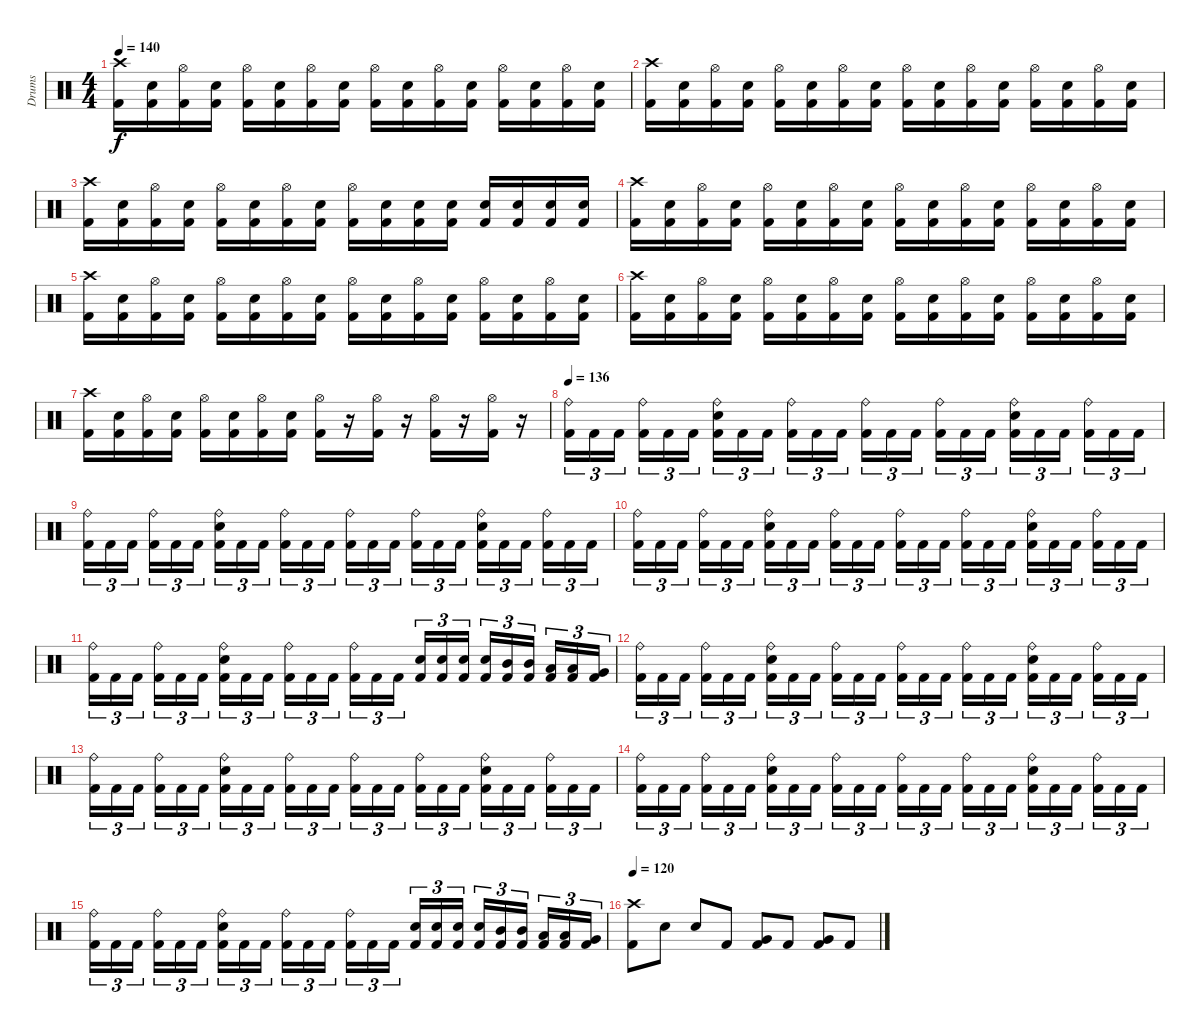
\track ("Drums" "Drums") {instrument percussion}
\staff {score}
\articulation defaults
\ts (4 4)
\tempo 140
\clef neutral
\ks c
("Crash high (hit)" "Kick (hit) 2").16{dy f} ("Electric Snare (hit)" "Kick (hit) 2").16 ("Hi-Hat (open)" "Kick (hit) 2").16 ("Electric Snare (hit)" "Kick (hit) 2").16 ("Hi-Hat (open)" "Kick (hit) 2").16 ("Electric Snare (hit)" "Kick (hit) 2").16 ("Hi-Hat (open)" "Kick (hit) 2").16 ("Electric Snare (hit)" "Kick (hit) 2").16 ("Hi-Hat (open)" "Kick (hit) 2").16 ("Electric Snare (hit)" "Kick (hit) 2").16 ("Hi-Hat (open)" "Kick (hit) 2").16 ("Electric Snare (hit)" "Kick (hit) 2").16 ("Hi-Hat (open)" "Kick (hit) 2").16 ("Electric Snare (hit)" "Kick (hit) 2").16 ("Hi-Hat (open)" "Kick (hit) 2").16 ("Electric Snare (hit)" "Kick (hit) 2").16 |
("Crash high (hit)" "Kick (hit) 2").16 ("Electric Snare (hit)" "Kick (hit) 2").16 ("Hi-Hat (open)" "Kick (hit) 2").16 ("Electric Snare (hit)" "Kick (hit) 2").16 ("Hi-Hat (open)" "Kick (hit) 2").16 ("Electric Snare (hit)" "Kick (hit) 2").16 ("Hi-Hat (open)" "Kick (hit) 2").16 ("Electric Snare (hit)" "Kick (hit) 2").16 ("Hi-Hat (open)" "Kick (hit) 2").16 ("Electric Snare (hit)" "Kick (hit) 2").16 ("Hi-Hat (open)" "Kick (hit) 2").16 ("Electric Snare (hit)" "Kick (hit) 2").16 ("Hi-Hat (open)" "Kick (hit) 2").16 ("Electric Snare (hit)" "Kick (hit) 2").16 ("Hi-Hat (open)" "Kick (hit) 2").16 ("Electric Snare (hit)" "Kick (hit) 2").16 |
("Crash high (hit)" "Kick (hit) 2").16 ("Electric Snare (hit)" "Kick (hit) 2").16 ("Hi-Hat (open)" "Kick (hit) 2").16 ("Electric Snare (hit)" "Kick (hit) 2").16 ("Hi-Hat (open)" "Kick (hit) 2").16 ("Electric Snare (hit)" "Kick (hit) 2").16 ("Hi-Hat (open)" "Kick (hit) 2").16 ("Electric Snare (hit)" "Kick (hit) 2").16 ("Hi-Hat (open)" "Kick (hit) 2").16 ("Electric Snare (hit)" "Kick (hit) 2").16 ("Electric Snare (hit)" "Kick (hit) 2").16 ("Electric Snare (hit)" "Kick (hit) 2").16 ("Electric Snare (hit)" "Kick (hit) 2").16 ("Electric Snare (hit)" "Kick (hit) 2").16 ("Electric Snare (hit)" "Kick (hit) 2").16 ("Electric Snare (hit)" "Kick (hit) 2").16 |
("Crash high (hit)" "Kick (hit) 2").16 ("Electric Snare (hit)" "Kick (hit) 2").16 ("Hi-Hat (open)" "Kick (hit) 2").16 ("Electric Snare (hit)" "Kick (hit) 2").16 ("Hi-Hat (open)" "Kick (hit) 2").16 ("Electric Snare (hit)" "Kick (hit) 2").16 ("Hi-Hat (open)" "Kick (hit) 2").16 ("Electric Snare (hit)" "Kick (hit) 2").16 ("Hi-Hat (open)" "Kick (hit) 2").16 ("Electric Snare (hit)" "Kick (hit) 2").16 ("Hi-Hat (open)" "Kick (hit) 2").16 ("Electric Snare (hit)" "Kick (hit) 2").16 ("Hi-Hat (open)" "Kick (hit) 2").16 ("Electric Snare (hit)" "Kick (hit) 2").16 ("Hi-Hat (open)" "Kick (hit) 2").16 ("Electric Snare (hit)" "Kick (hit) 2").16 |
("Crash high (hit)" "Kick (hit) 2").16 ("Electric Snare (hit)" "Kick (hit) 2").16 ("Hi-Hat (open)" "Kick (hit) 2").16 ("Electric Snare (hit)" "Kick (hit) 2").16 ("Hi-Hat (open)" "Kick (hit) 2").16 ("Electric Snare (hit)" "Kick (hit) 2").16 ("Hi-Hat (open)" "Kick (hit) 2").16 ("Electric Snare (hit)" "Kick (hit) 2").16 ("Hi-Hat (open)" "Kick (hit) 2").16 ("Electric Snare (hit)" "Kick (hit) 2").16 ("Hi-Hat (open)" "Kick (hit) 2").16 ("Electric Snare (hit)" "Kick (hit) 2").16 ("Hi-Hat (open)" "Kick (hit) 2").16 ("Electric Snare (hit)" "Kick (hit) 2").16 ("Hi-Hat (open)" "Kick (hit) 2").16 ("Electric Snare (hit)" "Kick (hit) 2").16 |
("Crash high (hit)" "Kick (hit) 2").16 ("Electric Snare (hit)" "Kick (hit) 2").16 ("Hi-Hat (open)" "Kick (hit) 2").16 ("Electric Snare (hit)" "Kick (hit) 2").16 ("Hi-Hat (open)" "Kick (hit) 2").16 ("Electric Snare (hit)" "Kick (hit) 2").16 ("Hi-Hat (open)" "Kick (hit) 2").16 ("Electric Snare (hit)" "Kick (hit) 2").16 ("Hi-Hat (open)" "Kick (hit) 2").16 ("Electric Snare (hit)" "Kick (hit) 2").16 ("Hi-Hat (open)" "Kick (hit) 2").16 ("Electric Snare (hit)" "Kick (hit) 2").16 ("Hi-Hat (open)" "Kick (hit) 2").16 ("Electric Snare (hit)" "Kick (hit) 2").16 ("Hi-Hat (open)" "Kick (hit) 2").16 ("Electric Snare (hit)" "Kick (hit) 2").16 |
("Crash high (hit)" "Kick (hit) 2").16 ("Electric Snare (hit)" "Kick (hit) 2").16 ("Hi-Hat (open)" "Kick (hit) 2").16 ("Electric Snare (hit)" "Kick (hit) 2").16 ("Hi-Hat (open)" "Kick (hit) 2").16 ("Electric Snare (hit)" "Kick (hit) 2").16 ("Hi-Hat (open)" "Kick (hit) 2").16 ("Electric Snare (hit)" "Kick (hit) 2").16 ("Hi-Hat (open)" "Kick (hit) 2").16 r.16 ("Hi-Hat (open)" "Kick (hit) 2").16 r.16 ("Hi-Hat (open)" "Kick (hit) 2").16 r.16 ("Hi-Hat (open)" "Kick (hit) 2").16 r.16 |
\tempo 136
("Ride (bell)" "Kick (hit) 2").16{tu (3 2)} "Kick (hit) 2".16{tu (3 2)} "Kick (hit) 2".16{tu (3 2)} ("Ride (bell)" "Kick (hit) 2").16{tu (3 2)} "Kick (hit) 2".16{tu (3 2)} "Kick (hit) 2".16{tu (3 2)} ("Ride (bell)" "Electric Snare (hit)" "Kick (hit) 2").16{tu (3 2)} "Kick (hit) 2".16{tu (3 2)} "Kick (hit) 2".16{tu (3 2)} ("Ride (bell)" "Kick (hit) 2").16{tu (3 2)} "Kick (hit) 2".16{tu (3 2)} "Kick (hit) 2".16{tu (3 2)} ("Ride (bell)" "Kick (hit) 2").16{tu (3 2)} "Kick (hit) 2".16{tu (3 2)} "Kick (hit) 2".16{tu (3 2)} ("Ride (bell)" "Kick (hit) 2").16{tu (3 2)} "Kick (hit) 2".16{tu (3 2)} "Kick (hit) 2".16{tu (3 2)} ("Ride (bell)" "Electric Snare (hit)" "Kick (hit) 2").16{tu (3 2)} "Kick (hit) 2".16{tu (3 2)} "Kick (hit) 2".16{tu (3 2)} ("Ride (bell)" "Kick (hit) 2").16{tu (3 2)} "Kick (hit) 2".16{tu (3 2)} "Kick (hit) 2".16{tu (3 2)} |
("Ride (bell)" "Kick (hit) 2").16{tu (3 2)} "Kick (hit) 2".16{tu (3 2)} "Kick (hit) 2".16{tu (3 2)} ("Ride (bell)" "Kick (hit) 2").16{tu (3 2)} "Kick (hit) 2".16{tu (3 2)} "Kick (hit) 2".16{tu (3 2)} ("Ride (bell)" "Electric Snare (hit)" "Kick (hit) 2").16{tu (3 2)} "Kick (hit) 2".16{tu (3 2)} "Kick (hit) 2".16{tu (3 2)} ("Ride (bell)" "Kick (hit) 2").16{tu (3 2)} "Kick (hit) 2".16{tu (3 2)} "Kick (hit) 2".16{tu (3 2)} ("Ride (bell)" "Kick (hit) 2").16{tu (3 2)} "Kick (hit) 2".16{tu (3 2)} "Kick (hit) 2".16{tu (3 2)} ("Ride (bell)" "Kick (hit) 2").16{tu (3 2)} "Kick (hit) 2".16{tu (3 2)} "Kick (hit) 2".16{tu (3 2)} ("Ride (bell)" "Electric Snare (hit)" "Kick (hit) 2").16{tu (3 2)} "Kick (hit) 2".16{tu (3 2)} "Kick (hit) 2".16{tu (3 2)} ("Ride (bell)" "Kick (hit) 2").16{tu (3 2)} "Kick (hit) 2".16{tu (3 2)} "Kick (hit) 2".16{tu (3 2)} |
("Ride (bell)" "Kick (hit) 2").16{tu (3 2)} "Kick (hit) 2".16{tu (3 2)} "Kick (hit) 2".16{tu (3 2)} ("Ride (bell)" "Kick (hit) 2").16{tu (3 2)} "Kick (hit) 2".16{tu (3 2)} "Kick (hit) 2".16{tu (3 2)} ("Ride (bell)" "Electric Snare (hit)" "Kick (hit) 2").16{tu (3 2)} "Kick (hit) 2".16{tu (3 2)} "Kick (hit) 2".16{tu (3 2)} ("Ride (bell)" "Kick (hit) 2").16{tu (3 2)} "Kick (hit) 2".16{tu (3 2)} "Kick (hit) 2".16{tu (3 2)} ("Ride (bell)" "Kick (hit) 2").16{tu (3 2)} "Kick (hit) 2".16{tu (3 2)} "Kick (hit) 2".16{tu (3 2)} ("Ride (bell)" "Kick (hit) 2").16{tu (3 2)} "Kick (hit) 2".16{tu (3 2)} "Kick (hit) 2".16{tu (3 2)} ("Ride (bell)" "Electric Snare (hit)" "Kick (hit) 2").16{tu (3 2)} "Kick (hit) 2".16{tu (3 2)} "Kick (hit) 2".16{tu (3 2)} ("Ride (bell)" "Kick (hit) 2").16{tu (3 2)} "Kick (hit) 2".16{tu (3 2)} "Kick (hit) 2".16{tu (3 2)} |
("Ride (bell)" "Kick (hit) 2").16{tu (3 2)} "Kick (hit) 2".16{tu (3 2)} "Kick (hit) 2".16{tu (3 2)} ("Ride (bell)" "Kick (hit) 2").16{tu (3 2)} "Kick (hit) 2".16{tu (3 2)} "Kick (hit) 2".16{tu (3 2)} ("Ride (bell)" "Electric Snare (hit)" "Kick (hit) 2").16{tu (3 2)} "Kick (hit) 2".16{tu (3 2)} "Kick (hit) 2".16{tu (3 2)} ("Ride (bell)" "Kick (hit) 2").16{tu (3 2)} "Kick (hit) 2".16{tu (3 2)} "Kick (hit) 2".16{tu (3 2)} ("Ride (bell)" "Kick (hit) 2").16{tu (3 2)} "Kick (hit) 2".16{tu (3 2)} "Kick (hit) 2".16{tu (3 2)} ("Electric Snare (hit)" "Kick (hit) 2").16{tu (3 2)} ("Electric Snare (hit)" "Kick (hit) 2").16{tu (3 2)} ("Electric Snare (hit)" "Kick (hit) 2").16{tu (3 2)} ("Electric Snare (hit)" "Kick (hit) 2").16{tu (3 2)} ("Mid Tom (hit)" "Kick (hit) 2").16{tu (3 2)} ("Mid Tom (hit)" "Kick (hit) 2").16{tu (3 2)} ("Low Tom (hit)" "Kick (hit) 2").16{tu (3 2)} ("Low Tom (hit)" "Kick (hit) 2").16{tu (3 2)} ("Very Low Tom (hit)" "Kick (hit) 2").16{tu (3 2)} |
("Ride (bell)" "Kick (hit) 2").16{tu (3 2)} "Kick (hit) 2".16{tu (3 2)} "Kick (hit) 2".16{tu (3 2)} ("Ride (bell)" "Kick (hit) 2").16{tu (3 2)} "Kick (hit) 2".16{tu (3 2)} "Kick (hit) 2".16{tu (3 2)} ("Ride (bell)" "Electric Snare (hit)" "Kick (hit) 2").16{tu (3 2)} "Kick (hit) 2".16{tu (3 2)} "Kick (hit) 2".16{tu (3 2)} ("Ride (bell)" "Kick (hit) 2").16{tu (3 2)} "Kick (hit) 2".16{tu (3 2)} "Kick (hit) 2".16{tu (3 2)} ("Ride (bell)" "Kick (hit) 2").16{tu (3 2)} "Kick (hit) 2".16{tu (3 2)} "Kick (hit) 2".16{tu (3 2)} ("Ride (bell)" "Kick (hit) 2").16{tu (3 2)} "Kick (hit) 2".16{tu (3 2)} "Kick (hit) 2".16{tu (3 2)} ("Ride (bell)" "Electric Snare (hit)" "Kick (hit) 2").16{tu (3 2)} "Kick (hit) 2".16{tu (3 2)} "Kick (hit) 2".16{tu (3 2)} ("Ride (bell)" "Kick (hit) 2").16{tu (3 2)} "Kick (hit) 2".16{tu (3 2)} "Kick (hit) 2".16{tu (3 2)} |
("Ride (bell)" "Kick (hit) 2").16{tu (3 2)} "Kick (hit) 2".16{tu (3 2)} "Kick (hit) 2".16{tu (3 2)} ("Ride (bell)" "Kick (hit) 2").16{tu (3 2)} "Kick (hit) 2".16{tu (3 2)} "Kick (hit) 2".16{tu (3 2)} ("Ride (bell)" "Electric Snare (hit)" "Kick (hit) 2").16{tu (3 2)} "Kick (hit) 2".16{tu (3 2)} "Kick (hit) 2".16{tu (3 2)} ("Ride (bell)" "Kick (hit) 2").16{tu (3 2)} "Kick (hit) 2".16{tu (3 2)} "Kick (hit) 2".16{tu (3 2)} ("Ride (bell)" "Kick (hit) 2").16{tu (3 2)} "Kick (hit) 2".16{tu (3 2)} "Kick (hit) 2".16{tu (3 2)} ("Ride (bell)" "Kick (hit) 2").16{tu (3 2)} "Kick (hit) 2".16{tu (3 2)} "Kick (hit) 2".16{tu (3 2)} ("Ride (bell)" "Electric Snare (hit)" "Kick (hit) 2").16{tu (3 2)} "Kick (hit) 2".16{tu (3 2)} "Kick (hit) 2".16{tu (3 2)} ("Ride (bell)" "Kick (hit) 2").16{tu (3 2)} "Kick (hit) 2".16{tu (3 2)} "Kick (hit) 2".16{tu (3 2)} |
("Ride (bell)" "Kick (hit) 2").16{tu (3 2)} "Kick (hit) 2".16{tu (3 2)} "Kick (hit) 2".16{tu (3 2)} ("Ride (bell)" "Kick (hit) 2").16{tu (3 2)} "Kick (hit) 2".16{tu (3 2)} "Kick (hit) 2".16{tu (3 2)} ("Ride (bell)" "Electric Snare (hit)" "Kick (hit) 2").16{tu (3 2)} "Kick (hit) 2".16{tu (3 2)} "Kick (hit) 2".16{tu (3 2)} ("Ride (bell)" "Kick (hit) 2").16{tu (3 2)} "Kick (hit) 2".16{tu (3 2)} "Kick (hit) 2".16{tu (3 2)} ("Ride (bell)" "Kick (hit) 2").16{tu (3 2)} "Kick (hit) 2".16{tu (3 2)} "Kick (hit) 2".16{tu (3 2)} ("Ride (bell)" "Kick (hit) 2").16{tu (3 2)} "Kick (hit) 2".16{tu (3 2)} "Kick (hit) 2".16{tu (3 2)} ("Ride (bell)" "Electric Snare (hit)" "Kick (hit) 2").16{tu (3 2)} "Kick (hit) 2".16{tu (3 2)} "Kick (hit) 2".16{tu (3 2)} ("Ride (bell)" "Kick (hit) 2").16{tu (3 2)} "Kick (hit) 2".16{tu (3 2)} "Kick (hit) 2".16{tu (3 2)} |
("Ride (bell)" "Kick (hit) 2").16{tu (3 2)} "Kick (hit) 2".16{tu (3 2)} "Kick (hit) 2".16{tu (3 2)} ("Ride (bell)" "Kick (hit) 2").16{tu (3 2)} "Kick (hit) 2".16{tu (3 2)} "Kick (hit) 2".16{tu (3 2)} ("Ride (bell)" "Electric Snare (hit)" "Kick (hit) 2").16{tu (3 2)} "Kick (hit) 2".16{tu (3 2)} "Kick (hit) 2".16{tu (3 2)} ("Ride (bell)" "Kick (hit) 2").16{tu (3 2)} "Kick (hit) 2".16{tu (3 2)} "Kick (hit) 2".16{tu (3 2)} ("Ride (bell)" "Kick (hit) 2").16{tu (3 2)} "Kick (hit) 2".16{tu (3 2)} "Kick (hit) 2".16{tu (3 2)} ("Electric Snare (hit)" "Kick (hit) 2").16{tu (3 2)} ("Electric Snare (hit)" "Kick (hit) 2").16{tu (3 2)} ("Electric Snare (hit)" "Kick (hit) 2").16{tu (3 2)} ("Electric Snare (hit)" "Kick (hit) 2").16{tu (3 2)} ("Mid Tom (hit)" "Kick (hit) 2").16{tu (3 2)} ("Mid Tom (hit)" "Kick (hit) 2").16{tu (3 2)} ("Low Tom (hit)" "Kick (hit) 2").16{tu (3 2)} ("Low Tom (hit)" "Kick (hit) 2").16{tu (3 2)} ("Very Low Tom (hit)" "Kick (hit) 2").16{tu (3 2)} |
\tempo 120
("Crash high (hit)" "Kick (hit) 2").8 "Electric Snare (hit)".8 "Electric Snare (hit)".8 "Kick (hit) 2".8 ("Very Low Tom (hit)" "Kick (hit) 2").8 "Kick (hit) 2".8 ("Very Low Tom (hit)" "Kick (hit) 2").8 "Kick (hit) 2".8
